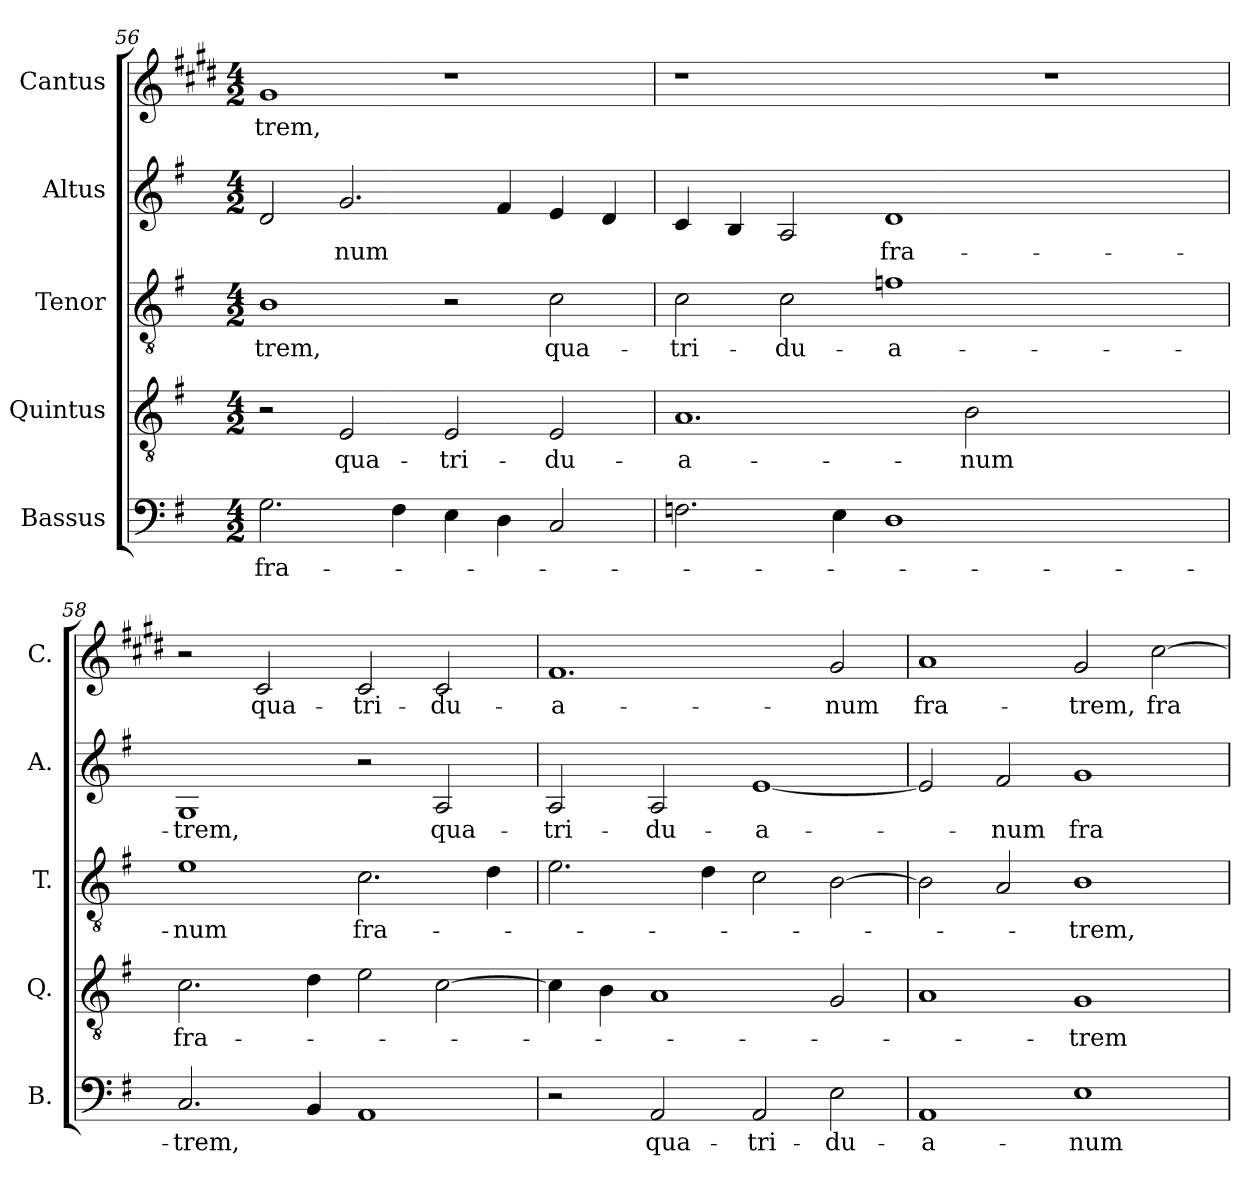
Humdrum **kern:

**kern	**text	**kern	**text	**kern	**text	**kern	**text	**kern	**text
*part5	*part5	*part4	*part4	*part3	*part3	*part2	*part2	*part1	*part1
*staff5	*staff5	*staff4	*staff4	*staff3	*staff3	*staff2	*staff2	*staff1	*staff1
*I"Bassus	*	*I"Quintus	*	*I"Tenor	*	*I"Altus	*	*I"Cantus	*
*I'B.	*	*I'Q.	*	*I'T.	*	*I'A.	*	*I'C.	*
!!LO:PB:g=z
*clefF4	*	*clefGv2	*	*clefGv2	*	*clefG2	*	*clefG2	*
*	*	*ITrd7c12	*	*	*	*	*	*ITrd-2c-3	*
*k[f#]	*	*k[f#]	*	*k[f#]	*	*k[f#]	*	*k[f#]	*
*G:	*	*G:	*	*G:	*	*G:	*	*G:	*
*M4/2	*	*M4/2	*	*M4/2	*	*M4/2	*	*M4/2	*
=56	=56	=56	=56	=56	=56	=56	=56	=56	=56
!	!LO:LY:b:color=#000000	!	!	!	!	!	!	!	!
!	!	!	!	!	!LO:LY:b:color=#000000	!	!	!	!
!	!	!	!	!	!	!	!	!	!LO:LY:b:color=#000000
2.Gi\	fra-	2r	.	1Bi	-trem,	2di/	.	1bi	-trem,
!	!	!	!LO:LY:b:color=#000000	!	!	!	!	!	!
!	!	!	!	!	!	!	!LO:LY:b:color=#000000	!	!
.	.	2EEi/	qua-	.	.	2.gi/	-num	.	.
4F#i\	.	.	.	.	.	.	.	.	.
!	!	!	!LO:LY:b:color=#000000	!	!	!	!	!	!
4Ei\	.	2EEi/	-tri-	2r	.	.	.	1r	.
4Di\	.	.	.	.	.	4f#i/	.	.	.
!	!	!	!LO:LY:b:color=#000000	!	!	!	!	!	!
!	!	!	!	!	!LO:LY:b:color=#000000	!	!	!	!
2Ci/	.	2EEi/	-du-	2ci\	qua-	4ei/	.	.	.
.	.	.	.	.	.	4di/	.	.	.
=57	=57	=57	=57	=57	=57	=57	=57	=57	=57
!	!	!	!LO:LY:b:color=#000000	!	!	!	!	!	!
!	!	!	!	!	!LO:LY:b:color=#000000	!	!	!LO:N:vis=1	!
2.Fni\	.	1.AAi	-a-	2ci\	-tri-	4ci/	.	0r	.
.	.	.	.	.	.	4Bi/	.	.	.
!	!	!	!	!	!LO:LY:b:color=#000000	!	!	!	!
.	.	.	.	2ci\	-du-	2Ai/	.	.	.
4Ei\	.	.	.	.	.	.	.	.	.
!	!	!	!	!	!LO:LY:b:color=#000000	!	!	!	!
!	!	!	!	!	!	!	!LO:LY:b:color=#000000	!	!
1Di	.	.	.	1fni	-a-	1di	fra-	.	.
!	!	!	!LO:LY:b:color=#000000	!	!	!	!	!	!
.	.	2BBi\	-num	.	.	.	.	.	.
!	!	!	!	!	!	!	!	!LO:N:vis=1	!
0ryy	.	0ryy	.	0ryy	.	0ryy	.	0r	.
=58	=58	=58	=58	=58	=58	=58	=58	=58	=58
!	!LO:LY:b:color=#000000	!	!	!	!	!	!	!	!
!	!	!	!LO:LY:b:color=#000000	!	!	!	!	!	!
!	!	!	!	!	!LO:LY:b:color=#000000	!	!	!	!
!	!	!	!	!	!	!	!LO:LY:b:color=#000000	!	!
2.Ci/	-trem,	2.Ci\	fra-	1ei	-num	1Gi	-trem,	2r	.
!	!	!	!	!	!	!	!	!	!LO:LY:b:color=#000000
.	.	.	.	.	.	.	.	2ei/	qua-
4BBi/	.	4Di\	.	.	.	.	.	.	.
!	!	!	!	!	!LO:LY:b:color=#000000	!	!	!	!
!	!	!	!	!	!	!	!	!	!LO:LY:b:color=#000000
1AAi	.	2Ei\	.	2.ci\	fra-	2r	.	2ei/	-tri-
!	!	!	!	!	!	!	!LO:LY:b:color=#000000	!	!
!	!	!	!	!	!	!	!	!	!LO:LY:b:color=#000000
.	.	[>2Ci\	.	.	.	2Ai/	qua-	2ei/	-du-
.	.	.	.	4di\	.	.	.	.	.
=59	=59	=59	=59	=59	=59	=59	=59	=59	=59
!	!	!	!	!	!	!	!LO:LY:b:color=#000000	!	!
!	!	!	!	!	!	!	!	!	!LO:LY:b:color=#000000
2r	.	4Ci\]	.	2.ei\	.	2Ai/	-tri-	1.ai	-a-
.	.	4BBi\	.	.	.	.	.	.	.
!	!LO:LY:b:color=#000000	!	!	!	!	!	!	!	!
!	!	!	!	!	!	!	!LO:LY:b:color=#000000	!	!
2AAi/	qua-	1AAi	.	.	.	2Ai/	-du-	.	.
.	.	.	.	4di\	.	.	.	.	.
!	!LO:LY:b:color=#000000	!	!	!	!	!	!	!	!
!	!	!	!	!	!	!	!LO:LY:b:color=#000000	!	!
2AAi/	-tri-	.	.	2ci\	.	[<1ei	-a-	.	.
!	!LO:LY:b:color=#000000	!	!	!	!	!	!	!	!
!	!	!	!	!	!	!	!	!	!LO:LY:b:color=#000000
2Ei\	-du-	2GGi/	.	[>2Bi\	.	.	.	2bi/	-num
=60	=60	=60	=60	=60	=60	=60	=60	=60	=60
!	!LO:LY:b:color=#000000	!	!	!	!	!	!	!	!
!	!	!	!	!	!	!	!	!	!LO:LY:b:color=#000000
1AAi	-a-	1AAi	.	2Bi\]	.	2ei/]	.	1cci	fra-
!	!	!	!	!	!	!	!LO:LY:b:color=#000000	!	!
.	.	.	.	2Ai/	.	2f#i/	-num	.	.
!	!LO:LY:b:color=#000000	!	!	!	!	!	!	!	!
!	!	!	!LO:LY:b:color=#000000	!	!	!	!	!	!
!	!	!	!	!	!LO:LY:b:color=#000000	!	!	!	!
!	!	!	!	!	!	!	!LO:LY:b:color=#000000	!	!
!	!	!	!	!	!	!	!	!	!LO:LY:b:color=#000000
1Ei	-num	1GGi	-trem	1Bi	-trem,	1gi	fra-	2bi/	-trem,
!	!	!	!	!	!	!	!	!	!LO:LY:b:color=#000000
.	.	.	.	.	.	.	.	[>2eei\	fra-
=	=	=	=	=	=	=	=	=	=
*-	*-	*-	*-	*-	*-	*-	*-	*-	*-
